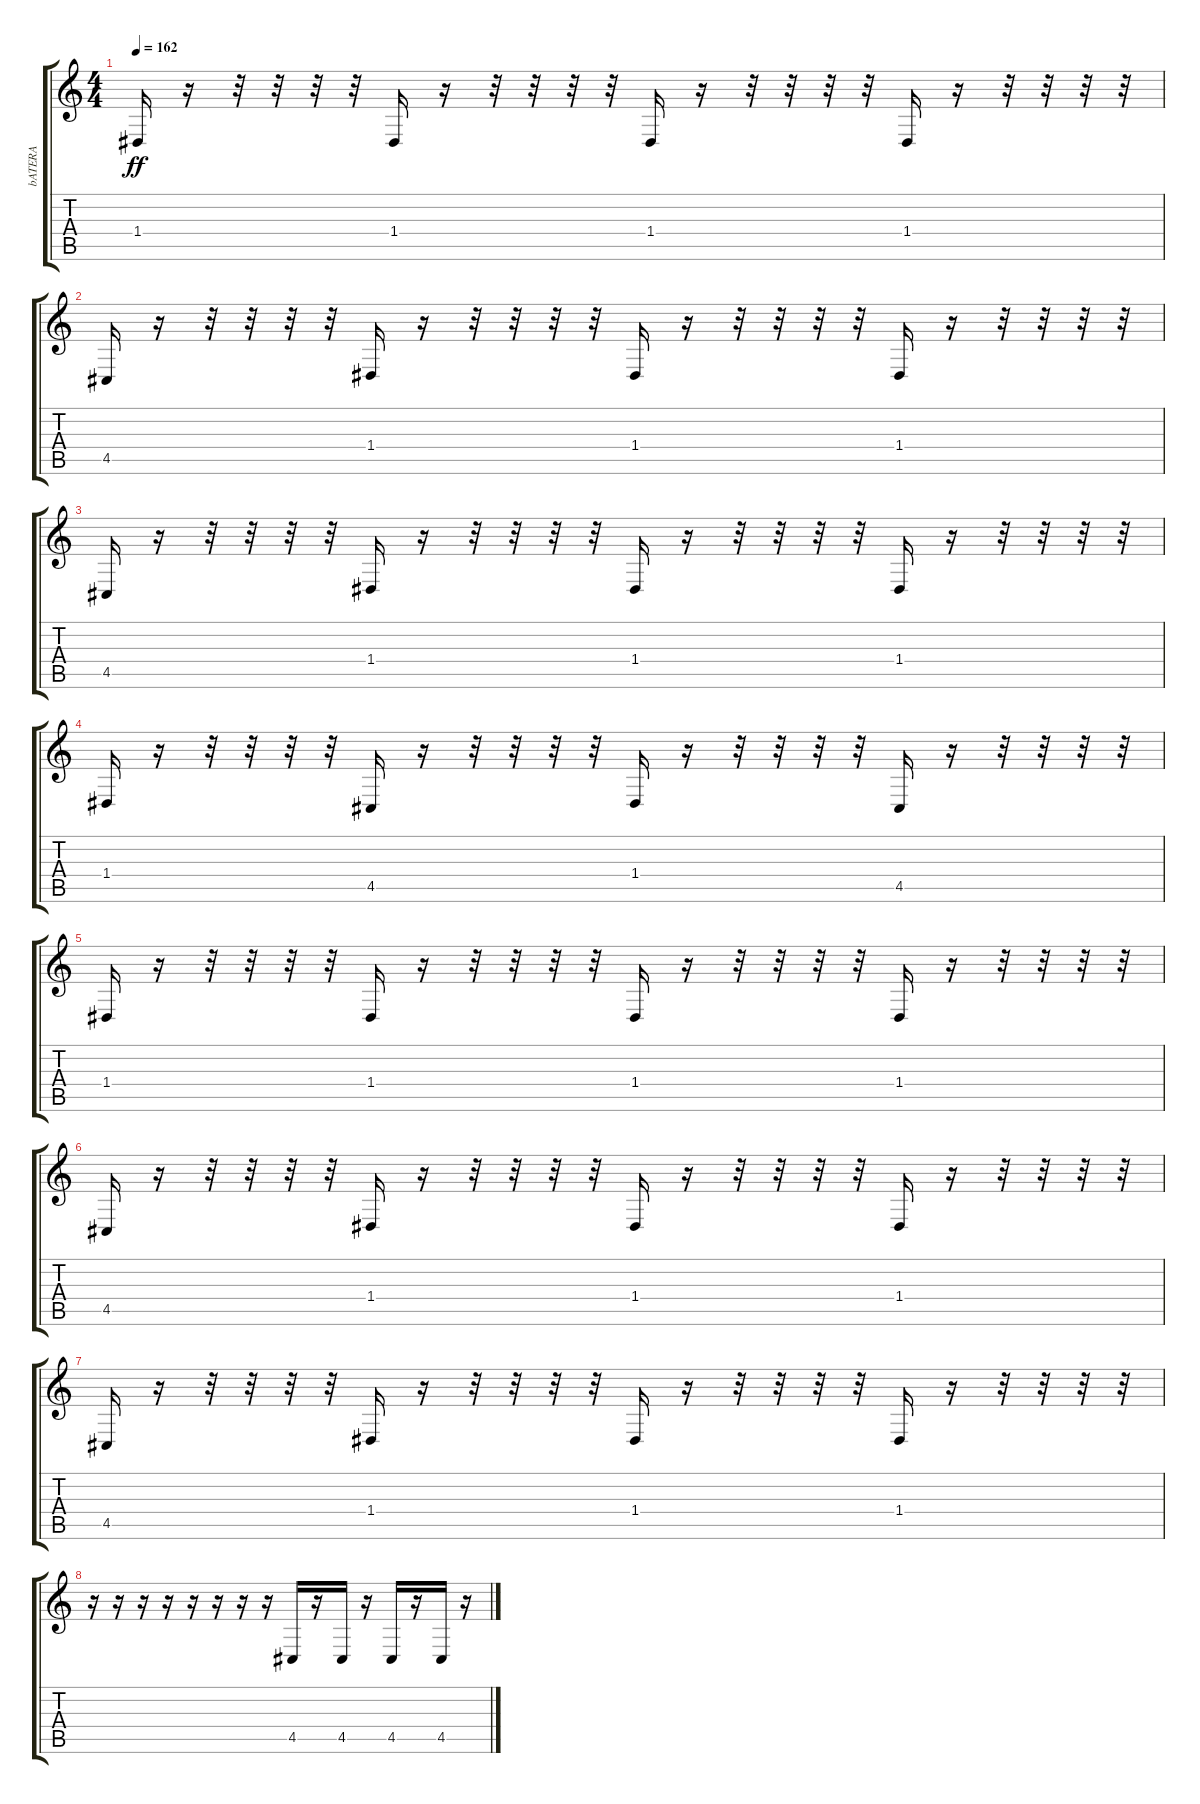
\track ("bATERA" "bATERA") {instrument rockorgan}
\staff {score tabs}
\tuning (E4 B3 G3 D3 A2 E2) {hide}
\ts (4 4)
\tempo 162
\clef g2
\ks c
1.4.16{dy ff} r.16 r.32 r.32 r.32 r.32 1.4.16 r.16 r.32 r.32 r.32 r.32 1.4.16 r.16 r.32 r.32 r.32 r.32 1.4.16 r.16 r.32 r.32 r.32 r.32 |
4.5.16 r.16 r.32 r.32 r.32 r.32 1.4.16 r.16 r.32 r.32 r.32 r.32 1.4.16 r.16 r.32 r.32 r.32 r.32 1.4.16 r.16 r.32 r.32 r.32 r.32 |
4.5.16 r.16 r.32 r.32 r.32 r.32 1.4.16 r.16 r.32 r.32 r.32 r.32 1.4.16 r.16 r.32 r.32 r.32 r.32 1.4.16 r.16 r.32 r.32 r.32 r.32 |
1.4.16 r.16 r.32 r.32 r.32 r.32 4.5.16 r.16 r.32 r.32 r.32 r.32 1.4.16 r.16 r.32 r.32 r.32 r.32 4.5.16 r.16 r.32 r.32 r.32 r.32 |
1.4.16 r.16 r.32 r.32 r.32 r.32 1.4.16 r.16 r.32 r.32 r.32 r.32 1.4.16 r.16 r.32 r.32 r.32 r.32 1.4.16 r.16 r.32 r.32 r.32 r.32 |
4.5.16 r.16 r.32 r.32 r.32 r.32 1.4.16 r.16 r.32 r.32 r.32 r.32 1.4.16 r.16 r.32 r.32 r.32 r.32 1.4.16 r.16 r.32 r.32 r.32 r.32 |
4.5.16 r.16 r.32 r.32 r.32 r.32 1.4.16 r.16 r.32 r.32 r.32 r.32 1.4.16 r.16 r.32 r.32 r.32 r.32 1.4.16 r.16 r.32 r.32 r.32 r.32 |
r.16 r.16 r.16 r.16 r.16 r.16 r.16 r.16 4.5.16 r.16 4.5.16 r.16 4.5.16 r.16 4.5.16 r.16
